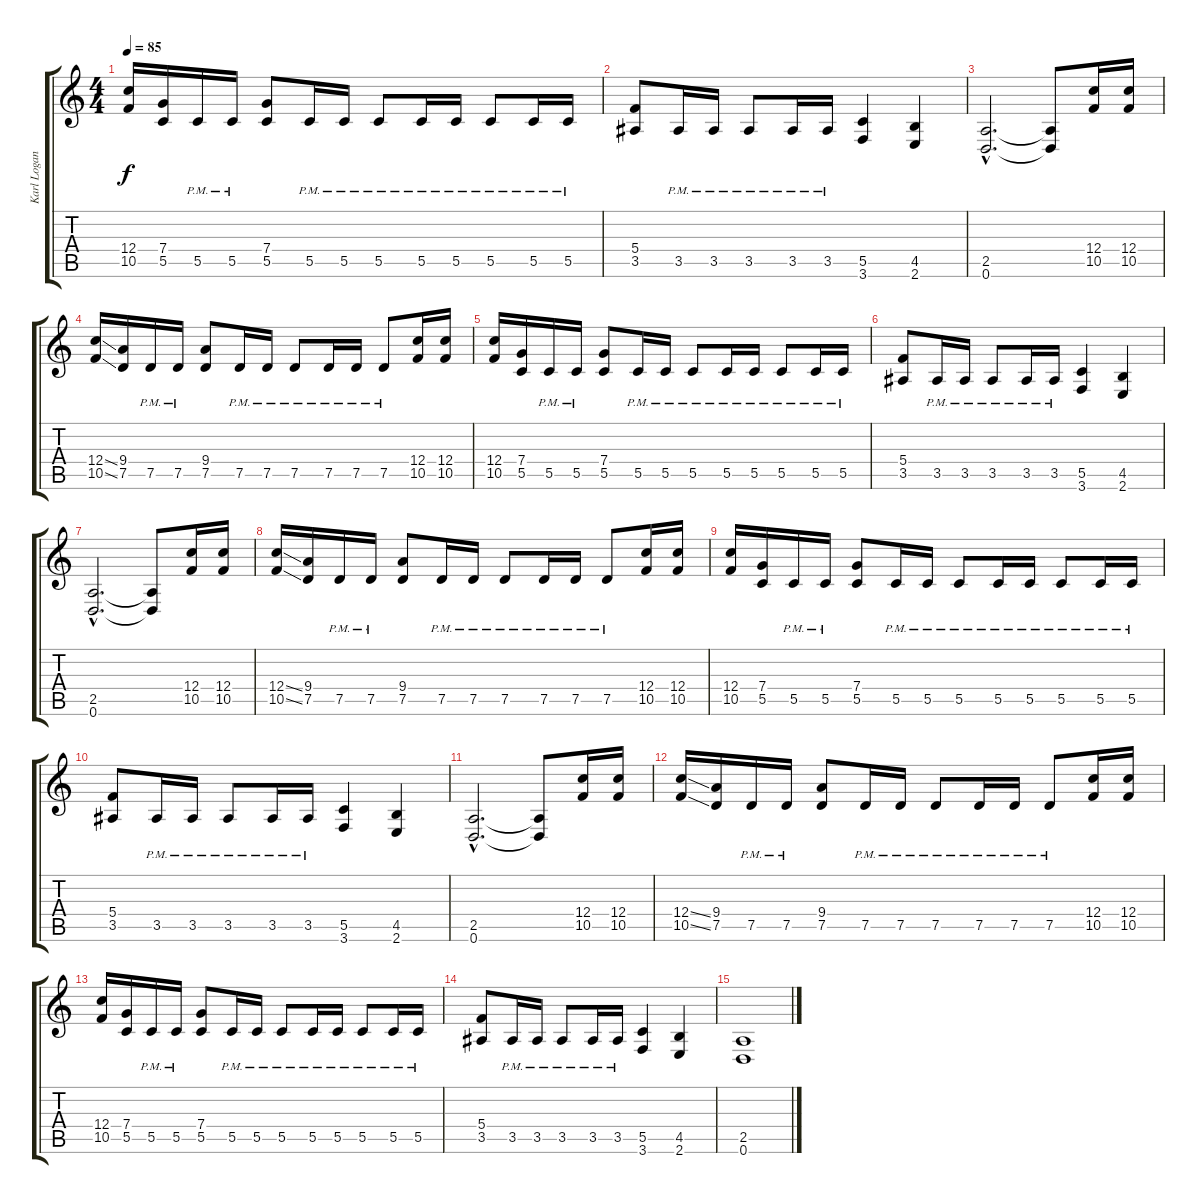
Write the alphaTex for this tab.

\track ("Karl Logan" "Karl Logan") {instrument distortionguitar}
\staff {score tabs}
\tuning (D4 A3 F3 C3 G2 D2) {hide}
\ts (4 4)
\tempo 85
\clef g2
\ks c
(12.4 10.5).16{dy f} (7.4 5.5).16 5.5{pm}.16 5.5{pm}.16 (7.4 5.5).8 5.5{pm}.16 5.5{pm}.16 5.5{pm}.8 5.5{pm}.16 5.5{pm}.16 5.5{pm}.8 5.5{pm}.16 5.5{pm}.16 |
(5.4 3.5).8 3.5{pm}.16 3.5{pm}.16 3.5{pm}.8 3.5{pm}.16 3.5{pm}.16 (5.5 3.6).4 (4.5 2.6).4 |
(2.5{hac} 0.6{hac}).2{d} (2.5{t} 0.6{t}).8 (12.4 10.5).16 (12.4 10.5).16 |
(12.4{ss} 10.5{ss}).16 (9.4 7.5).16 7.5{pm}.16 7.5{pm}.16 (9.4 7.5).8 7.5{pm}.16 7.5{pm}.16 7.5{pm}.8 7.5{pm}.16 7.5{pm}.16 7.5{pm}.8 (12.4 10.5).16 (12.4 10.5).16 |
(12.4 10.5).16 (7.4 5.5).16 5.5{pm}.16 5.5{pm}.16 (7.4 5.5).8 5.5{pm}.16 5.5{pm}.16 5.5{pm}.8 5.5{pm}.16 5.5{pm}.16 5.5{pm}.8 5.5{pm}.16 5.5{pm}.16 |
(5.4 3.5).8 3.5{pm}.16 3.5{pm}.16 3.5{pm}.8 3.5{pm}.16 3.5{pm}.16 (5.5 3.6).4 (4.5 2.6).4 |
(2.5{hac} 0.6{hac}).2{d} (2.5{t} 0.6{t}).8 (12.4 10.5).16 (12.4 10.5).16 |
(12.4{ss} 10.5{ss}).16 (9.4 7.5).16 7.5{pm}.16 7.5{pm}.16 (9.4 7.5).8 7.5{pm}.16 7.5{pm}.16 7.5{pm}.8 7.5{pm}.16 7.5{pm}.16 7.5{pm}.8 (12.4 10.5).16 (12.4 10.5).16 |
(12.4 10.5).16 (7.4 5.5).16 5.5{pm}.16 5.5{pm}.16 (7.4 5.5).8 5.5{pm}.16 5.5{pm}.16 5.5{pm}.8 5.5{pm}.16 5.5{pm}.16 5.5{pm}.8 5.5{pm}.16 5.5{pm}.16 |
(5.4 3.5).8 3.5{pm}.16 3.5{pm}.16 3.5{pm}.8 3.5{pm}.16 3.5{pm}.16 (5.5 3.6).4 (4.5 2.6).4 |
(2.5{hac} 0.6{hac}).2{d} (2.5{t} 0.6{t}).8 (12.4 10.5).16 (12.4 10.5).16 |
(12.4{ss} 10.5{ss}).16{volume 8} (9.4 7.5).16 7.5{pm}.16 7.5{pm}.16 (9.4 7.5).8 7.5{pm}.16 7.5{pm}.16 7.5{pm}.8 7.5{pm}.16 7.5{pm}.16 7.5{pm}.8 (12.4 10.5).16 (12.4 10.5).16 |
(12.4 10.5).16 (7.4 5.5).16 5.5{pm}.16 5.5{pm}.16 (7.4 5.5).8 5.5{pm}.16 5.5{pm}.16 5.5{pm}.8 5.5{pm}.16 5.5{pm}.16 5.5{pm}.8 5.5{pm}.16 5.5{pm}.16 |
(5.4 3.5).8{volume 2} 3.5{pm}.16 3.5{pm}.16 3.5{pm}.8 3.5{pm}.16 3.5{pm}.16 (5.5 3.6).4 (4.5 2.6).4 |
(2.5 0.6).1
